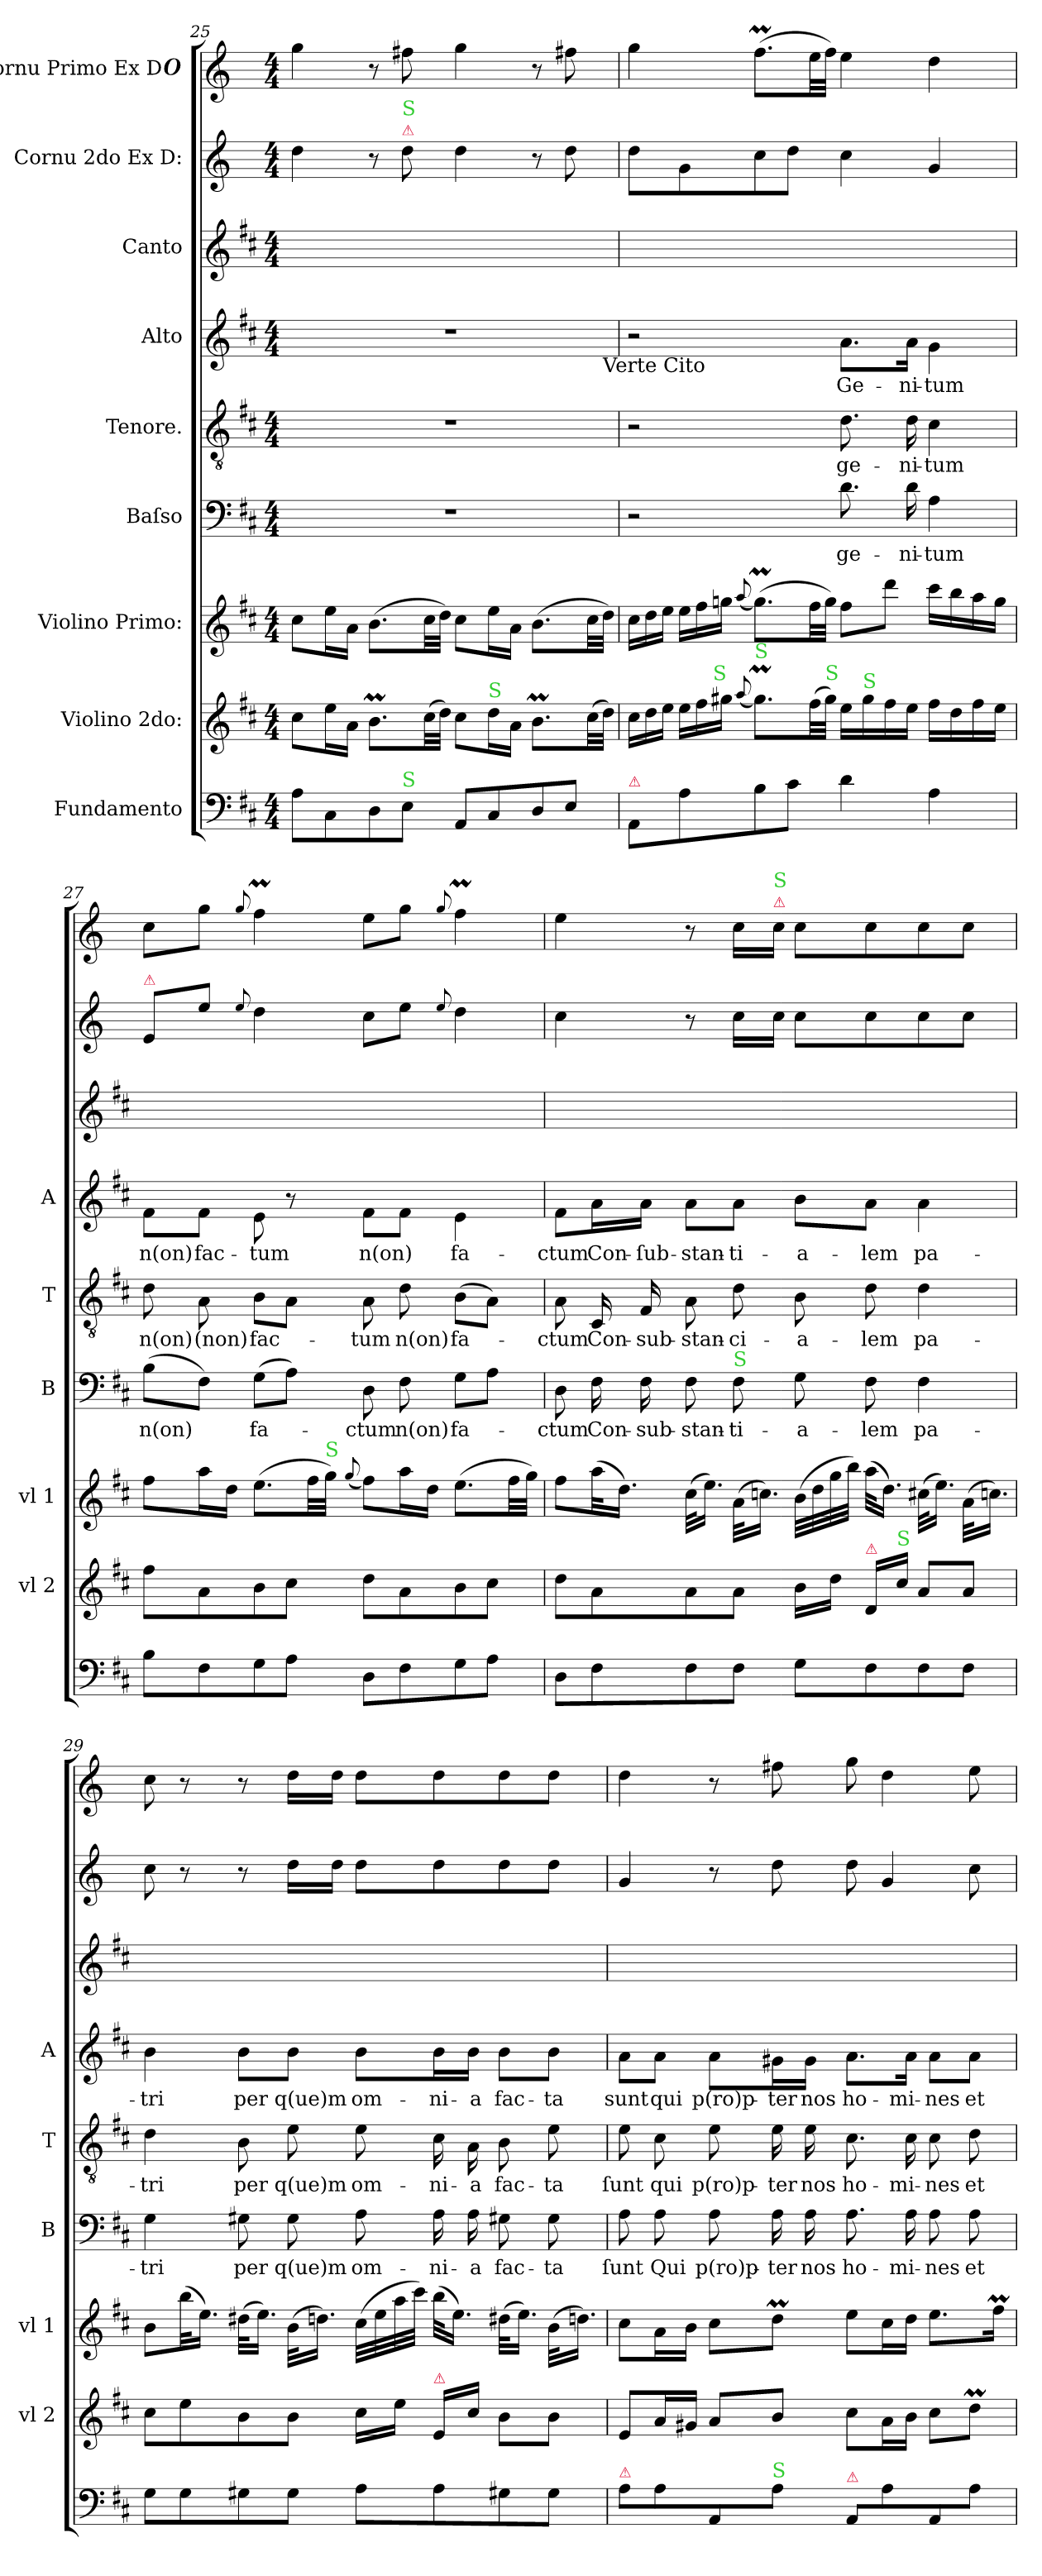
**kern	**kern	**kern	**kern	**text	**kern	**text	**kern	**text	**kern	**kern	**kern
*part9	*part8	*part7	*part6	*part6	*part5	*part5	*part4	*part4	*part3	*part2	*part1
*staff9	*staff8	*staff7	*staff6	*staff6	*staff5	*staff5	*staff4	*staff4	*staff3	*staff2	*staff1
*I"Fundamento	*I"Violino 2do:	*I"Violino Primo:	*I"Baſso	*	*I"Tenore.	*	*I"Alto	*	*I"Canto	*I"Cornu 2do Ex D:	*I"Cornu Primo Ex D#
*	*I'vl 2	*I'vl 1	*I'B	*	*I'T	*	*I'A	*	*	*	*
*clefF4	*clefG2	*clefG2	*clefF4	*	*clefGv2	*	*clefG2	*	*clefG2	*clefG2	*clefG2
*	*	*	*	*	*	*	*	*	*	*ITrd6c10	*ITrd6c10
*k[f#c#]	*k[f#c#]	*k[f#c#]	*k[f#c#]	*	*k[f#c#]	*	*k[f#c#]	*	*k[f#c#]	*k[f#c#]	*k[f#c#]
*D:	*D:	*D:	*D:	*	*D:	*	*D:	*	*D:	*D:	*D:
*M4/4	*M4/4	*M4/4	*M4/4	*	*M4/4	*	*M4/4	*	*M4/4	*M4/4	*M4/4
=25	=25	=25	=25	=25	=25	=25	=25	=25	=25	=25	=25
*	*	*	*	*	*	*	*^	*	*	*	*
8A\L	8cc#\L	8cc#\L	1r	.	1r	.	1r	2ryy	.	1ryy	4e\	4a\
8C#\	16ee\L	16ee\L	.	.	.	.	.	.	.	.	.	.
.	16a\JJ	16a\JJ	.	.	.	.	.	.	.	.	.	.
8D\	8.bM\L	(8.b\L	.	.	.	.	.	.	.	.	8r	8r
!	!	!	!	!	!	!	!	!	!	!	!LO:TX:a:color=crimson:t=⚠	!
!	!	!	!	!	!	!	!	!	!	!	!LO:TX:a:color=limegreen:t=S	!
!LO:TX:a:color=limegreen:t=S	!	!	!	!	!	!	!	!	!	!	!	!
8E\J	.	.	.	.	.	.	.	.	.	.	8e\	8g#X\
.	(32cc#\LL	32cc#\LL	.	.	.	.	.	.	.	.	.	.
.	32dd\JJJ)	32dd\JJJ)	.	.	.	.	.	.	.	.	.	.
8AA/L	8cc#\L	8cc#\L	.	.	.	.	.	4...ryy	.	.	4e\	4a\
!	!LO:TX:a:color=limegreen:t=S	!	!	!	!	!	!	!	!	!	!	!
8C#/	16dd\L	16ee\L	.	.	.	.	.	.	.	.	.	.
.	16a\JJ	16a\JJ	.	.	.	.	.	.	.	.	.	.
8D/	8.bM\L	(8.b\L	.	.	.	.	.	.	.	.	8r	8r
8E/J	.	.	.	.	.	.	.	.	.	.	8e\	8g#X\
.	(32cc#\LL	32cc#\LL	.	.	.	.	.	.	.	.	.	.
!	!	!	!	!	!	!	!	!LO:TX:b:t=Verte Cito	!	!	!	!
.	32dd\JJJ)	32dd\JJJ)	.	.	.	.	.	32ryy	.	.	.	.
*	*	*	*	*	*	*	*v	*v	*	*	*	*
=26	=26	=26	=26	=26	=26	=26	=26	=26	=26	=26	=26
*	*Xtuplet	*Xtuplet	*	*	*	*	*	*	*	*	*
*	*	*	*	*	*	*	*^	*	*	*	*
!LO:TX:a:color=crimson:t=⚠	!	!	!	!	!	!	!	!	!	!	!	!
*	*	*	*	*	*	*	*v	*v	*	*	*	*
8AA/L	24cc#\LL	24cc#\LL	2r	.	2r	.	2r	.	1ryy	8e\L	4a\
.	24dd\	24dd\	.	.	.	.	.	.	.	.	.
.	24ee\JJ	24ee\JJ	.	.	.	.	.	.	.	.	.
8A\	24ee\LL	24ee\LL	.	.	.	.	.	.	.	8A\	.
.	24ff#\	24ff#\	.	.	.	.	.	.	.	.	.
!	!LO:TX:a:color=limegreen:t=S	!	!	!	!	!	!	!	!	!	!
.	24gg#X\JJ	24ggn\JJ	.	.	.	.	.	.	.	.	.
.	(8qqaa/	(8qqaa/	.	.	.	.	.	.	.	.	.
!	!LO:TX:a:color=limegreen:t=S	!	!	!	!	!	!	!	!	!	!
8B\	8.gg#m\L)	(8.ggM\L)	.	.	.	.	.	.	.	8d\	(8.gM\L
8c#\J	.	.	.	.	.	.	.	.	.	8e\J	.
.	(32ff#\LL	32ff#\LL	.	.	.	.	.	.	.	.	32f#\LL
!	!LO:TX:a:color=limegreen:t=S	!	!	!	!	!	!	!	!	!	!
.	32gg#\JJJ)	32gg\JJJ)	.	.	.	.	.	.	.	.	32g\JJJ)
4d\	16ee\LL	8ff#\L	8.d\	ge-	8.d\	ge-	8.a\L	Ge-	.	4d\	4f#\
!	!LO:TX:a:color=limegreen:t=S	!	!	!	!	!	!	!	!	!	!
.	16gg#\	.	.	.	.	.	.	.	.	.	.
.	16ff#\	8ddd\J	.	.	.	.	.	.	.	.	.
.	16ee\JJ	.	16d\	-ni-	16d\	-ni-	16a\Jk	-ni-	.	.	.
4A\	16ff#\LL	16ccc#\LL	4A\	-tum	4c#\	-tum	4g\	-tum	.	4A/	4e\
.	16dd\	16bb\	.	.	.	.	.	.	.	.	.
.	16ff#\	16aa\	.	.	.	.	.	.	.	.	.
.	16ee\JJ	16gg\JJ	.	.	.	.	.	.	.	.	.
=27	=27	=27	=27	=27	=27	=27	=27	=27	=27	=27	=27
!	!	!	!	!	!	!	!	!	!	!LO:TX:a:color=crimson:t=⚠	!
8B\L	8ff#\L	8ff#\L	(8B\L	n(on)	8d\	n(on)	8f#\L	n(on)	1ryy	8F#/L	8d\L
8F#\	8a\	16aa\L	8F#\J)	.	8A\	(non)	8f#\J	fac-	.	8f#\J	8a\J
.	.	16dd\JJ	.	.	.	.	.	.	.	.	.
.	.	.	.	.	.	.	.	.	.	8qqf#/	8qqa/
8G\	8b\	(8.ee\L	(8G\L	fa-	8B\L	fac-	8e\	-tum	.	4e\	4gM\
8A\J	8cc#\J	.	8A\J)	.	8A\J	.	8r	.	.	.	.
.	.	32ff#\LL	.	.	.	.	.	.	.	.	.
!	!	!LO:TX:a:color=limegreen:t=S	!	!	!	!	!	!	!	!	!
.	.	32gg\JJJ)	.	.	.	.	.	.	.	.	.
.	.	(8qqgg/	.	.	.	.	.	.	.	.	.
!	!	!	!	!	!	!	!	!LO:LY:i	!	!	!
8D\L	8dd\L	8ff#\L)	8D\	-ctum	8A\	-tum	8f#\L	n(on)	.	8d\L	8f#\L
8F#\	8a\	16aa\L	8F#\	n(on)	8d\	n(on)	8f#\J	.	.	8f#\J	8a\J
.	.	16dd\JJ	.	.	.	.	.	.	.	.	.
.	.	.	.	.	.	.	.	.	.	8qqf#/	8qqa/
!	!	!	!	!	!	!	!	!LO:LY:i	!	!	!
8G\	8b\	(8.ee\L	8G\L	fa-	(8B\L	fa-	4e\	fa-	.	4e\	4gM\
8A\J	8cc#\J	.	8A\J	.	8A\J)	.	.	.	.	.	.
.	.	32ff#\LL	.	.	.	.	.	.	.	.	.
.	.	32gg\JJJ)	.	.	.	.	.	.	.	.	.
=28	=28	=28	=28	=28	=28	=28	=28	=28	=28	=28	=28
!	!	!	!	!	!	!	!	!LO:LY:i	!	!	!
8D\L	8dd\L	8ff#\L	8D\	-ctum	8A\	-ctum	8f#\L	-ctum	1ryy	4d\	4f#\
8F#\	8a\	(32aa\KL	16F#\	Con-	16C#/	Con-	16a\L	Con-	.	.	.
.	.	16.dd\JJ)	.	.	.	.	.	.	.	.	.
.	.	.	16F#\	-sub-	16F#/	-sub-	16a\JJ	-ſub-	.	.	.
8F#\	8a\	(32cc#\KLL	8F#\	-stan-	8A\	-stan-	8a\L	-stan-	.	8r	8r
.	.	16.ee\JJ)	.	.	.	.	.	.	.	.	.
!	!	!	!LO:TX:a:color=limegreen:t=S	!	!	!	!	!	!	!	!
8F#\J	8a\J	(32a\KLL	8F#\	-ti-	8d\	-ci-	8a\J	-ti-	.	16d\LL	16d\LL
.	.	16.ccn\JJ)	.	.	.	.	.	.	.	.	.
!	!	!	!	!	!	!	!	!	!	!	!LO:TX:a:color=crimson:t=⚠
!	!	!	!	!	!	!	!	!	!	!	!LO:TX:a:color=limegreen:t=S
.	.	.	.	.	.	.	.	.	.	16d\JJ	16d\JJ
8G\L	16b\LL	(32b\LLL	8G\	-a-	8B\	-a-	8b\L	-a-	.	8d\L	8d\L
.	.	32dd\	.	.	.	.	.	.	.	.	.
.	16dd\JJ	32gg\	.	.	.	.	.	.	.	.	.
.	.	32bb\JJJ)	.	.	.	.	.	.	.	.	.
!	!LO:TX:a:color=crimson:t=⚠	!	!	!	!	!	!	!	!	!	!
8F#\	16d/LL	(32aa\KLL	8F#\	-lem	8d\	-lem	8a\J	-lem	.	8d\	8d\
.	.	16.dd\JJ)	.	.	.	.	.	.	.	.	.
!	!LO:TX:a:color=limegreen:t=S	!	!	!	!	!	!	!	!	!	!
.	16cc#\JJ	.	.	.	.	.	.	.	.	.	.
8F#\	8a/L	(32cc#X\KLL	4F#\	pa-	4d\	pa-	4a\	pa-	.	8d\	8d\
.	.	16.ee\JJ)	.	.	.	.	.	.	.	.	.
8F#\J	8a/J	(32a\KLL	.	.	.	.	.	.	.	8d\J	8d\J
.	.	16.ccn\JJ)	.	.	.	.	.	.	.	.	.
=29	=29	=29	=29	=29	=29	=29	=29	=29	=29	=29	=29
8G\L	8cc#\L	8b\L	4G\	-tri	4d\	-tri	4b\	-tri	1ryy	8d\	8d\
8G\	8ee\	(32bb\KL	.	.	.	.	.	.	.	8r	8r
.	.	16.ee\JJ)	.	.	.	.	.	.	.	.	.
8G#X\	8b\	(32dd#X\KLL	8G#X\	per	8B\	per	8b\L	per	.	8r	8r
.	.	16.ee\JJ)	.	.	.	.	.	.	.	.	.
8G#\J	8b\J	(32b\KLL	8G#\	q(ue)m	8e\	q(ue)m	8b\J	q(ue)m	.	16e\LL	16e\LL
.	.	16.ddn\JJ)	.	.	.	.	.	.	.	.	.
.	.	.	.	.	.	.	.	.	.	16e\JJ	16e\JJ
8A\L	16cc#\LL	(32cc#\LLL	8A\	om-	8e\	om-	8b\L	om-	.	8e\L	8e\L
.	.	32ee\	.	.	.	.	.	.	.	.	.
.	16ee\JJ	32aa\	.	.	.	.	.	.	.	.	.
.	.	32ccc#\JJJ)	.	.	.	.	.	.	.	.	.
!	!LO:TX:a:color=crimson:t=⚠	!	!	!	!	!	!	!	!	!	!
8A\	16e/LL	(32bb\KLL	16A\	-ni-	16c#\	-ni-	16b\L	-ni-	.	8e\	8e\
.	.	16.ee\JJ)	.	.	.	.	.	.	.	.	.
.	16cc#\JJ	.	16A\	-a	16A\	-a	16b\JJ	-a	.	.	.
8G#X\	8b\L	(32dd#X\KLL	8G#X\	fac-	8B\	fac-	8b\L	fac-	.	8e\	8e\
.	.	16.ee\JJ)	.	.	.	.	.	.	.	.	.
8G#\J	8b\J	(32b\KLL	8G#\	-ta	8e\	-ta	8b\J	-ta	.	8e\J	8e\J
.	.	16.ddn\JJ)	.	.	.	.	.	.	.	.	.
=30	=30	=30	=30	=30	=30	=30	=30	=30	=30	=30	=30
!LO:TX:a:color=crimson:t=⚠	!	!	!	!	!	!	!	!	!	!	!
8A\L	8e/L	8cc#\L	8A\	ſunt	8e\	ſunt	8a\L	sunt	1ryy	4A/	4e\
8A\	16a/L	16a\L	8A\	Qui	8c#\	qui	8a\J	qui	.	.	.
.	16g#X/JJ	16b\JJ	.	.	.	.	.	.	.	.	.
8AA/	8a/L	8cc#\L	8A\	p(ro)p-	8e\	p(ro)p-	8a\L	p(ro)p-	.	8r	8r
!LO:TX:a:color=limegreen:t=S	!	!	!	!	!	!	!	!	!	!	!
8A\J	8b/J	8ddM\J	16A\	-ter	16e\	-ter	16g#X\L	-ter	.	8e\	8g#X\
.	.	.	16A\	nos	16e\	nos	16g#\JJ	nos	.	.	.
!LO:TX:a:color=crimson:t=⚠	!	!	!	!	!	!	!	!	!	!	!
8AA/L	8cc#\L	8ee\L	8.A\	ho-	8.c#\	ho-	8.a\L	ho-	.	8e\	8a\
8A\	16a\L	16cc#\L	.	.	.	.	.	.	.	4A/	4e\
.	16b\JJ	16dd\JJ	16A\	-mi-	16c#\	-mi-	16a\Jk	-mi-	.	.	.
8AA/	8cc#\L	8.ee\L	8A\	-nes	8c#\	-nes	8a\L	-nes	.	.	.
8A\J	8ddM\J	.	8A\	et	8d\	et	8a\J	et	.	8d\	8f#\
.	.	16ff#m\Jk	.	.	.	.	.	.	.	.	.
=	=	=	=	=	=	=	=	=	=	=	=
*-	*-	*-	*-	*-	*-	*-	*-	*-	*-	*-	*-
